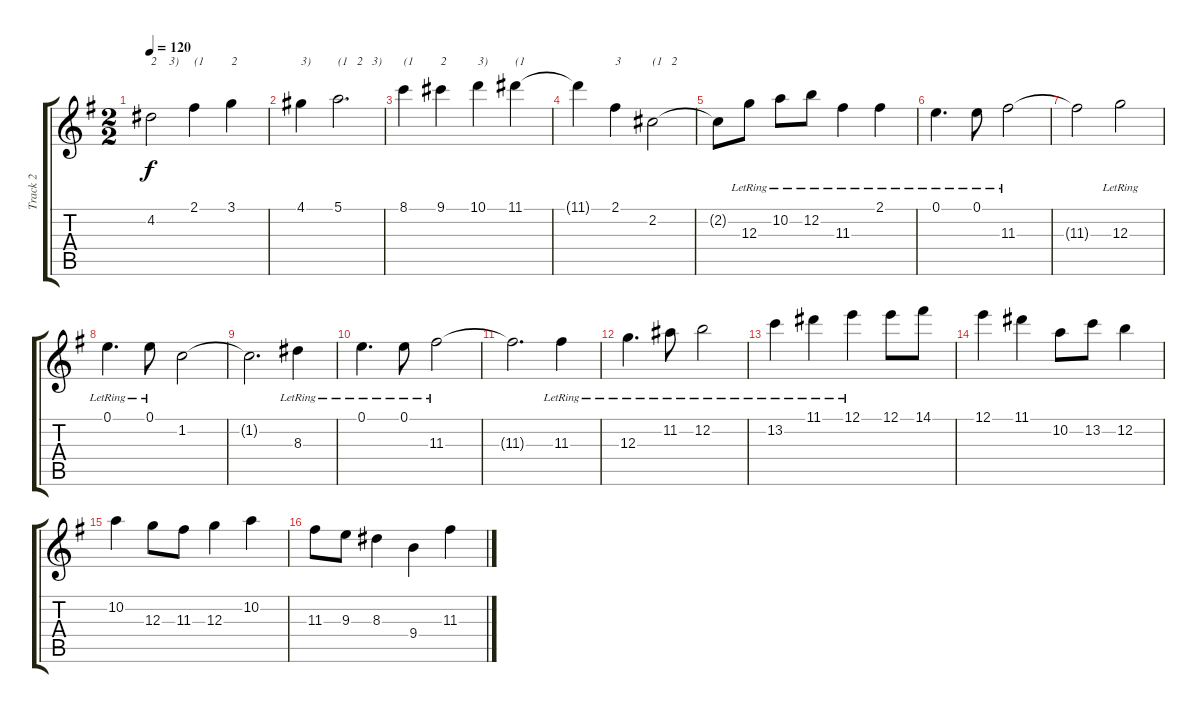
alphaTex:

\track ("Track 2" "Track 2") {instrument acousticguitarnylon}
\staff {score tabs}
\tuning (E4 B3 G3 D3 A2 E2) {hide}
\ts (2 2)
\tempo 120
\clef g2
\ks eminor
4.2{t}.2{txt "2    3)" dy f} 2.1.4{txt "(1"} 3.1.4{txt "2"} |
4.1.4{txt "3)"} 5.1.2{d txt "(1   2   3)"} |
8.1.4{txt "(1"} 9.1.4{txt "2"} 10.1.4{txt "3)"} 11.1.4{txt "(1"} |
11.1{t}.4 2.1.4{txt "3"} 2.2.2{txt "(1   2"} |
2.2{t}.8 12.3{lr}.8 10.2{lr}.8 12.2{lr}.8 11.3{lr}.4 2.1{lr}.4 |
0.1{lr}.4{d} 0.1{lr}.8 11.3{lr}.2 |
11.3{t}.2 12.3{lr}.2 |
0.1{lr}.4{d} 0.1{lr}.8 1.2.2 |
1.2{t}.2{d} 8.3{lr}.4 |
0.1{lr}.4{d} 0.1{lr}.8 11.3{lr}.2 |
11.3{t}.2{d} 11.3{lr}.4 |
12.3{lr}.4{d} 11.2{lr}.8 12.2{lr}.2 |
13.2{lr}.4 11.1{lr}.4 12.1{lr}.4 12.1.8 14.1.8 |
12.1.4 11.1.4 10.2.8 13.2.8 12.2.4 |
10.2.4 12.3.8 11.3.8 12.3.4 10.2.4 |
11.3.8 9.3.8 8.3.4 9.4.4 11.3.4
